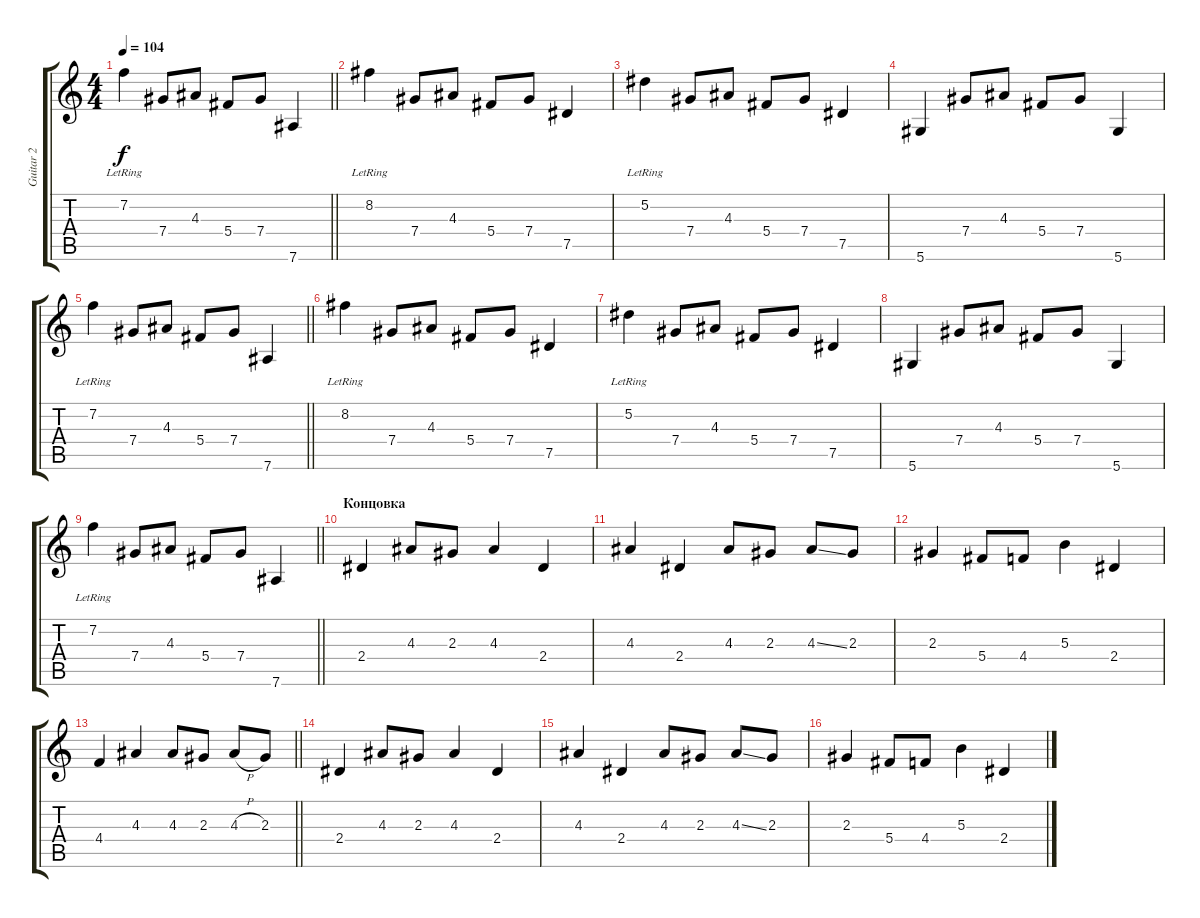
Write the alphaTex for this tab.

\track ("Guitar 2" "Guitar 2") {instrument electricguitarclean}
\staff {score tabs}
\tuning (Eb4 Bb3 Gb3 Db3 Ab2 Eb2) {hide}
\ts (4 4)
\tempo 104
\clef g2
\barLineRight lightlight
\ks c
7.2{lr}.4{dy f} 7.4.8 4.3.8 5.4.8 7.4.8 7.6.4 |
\section ("" "")
8.2{lr}.4 7.4.8 4.3.8 5.4.8 7.4.8 7.5.4 |
5.2{lr}.4 7.4.8 4.3.8 5.4.8 7.4.8 7.5.4 |
5.6.4 7.4.8 4.3.8 5.4.8 7.4.8 5.6.4 |
\barLineRight lightlight
7.2{lr}.4 7.4.8 4.3.8 5.4.8 7.4.8 7.6.4 |
\section ("" "")
8.2{lr}.4 7.4.8 4.3.8 5.4.8 7.4.8 7.5.4 |
5.2{lr}.4 7.4.8 4.3.8 5.4.8 7.4.8 7.5.4 |
5.6.4 7.4.8 4.3.8 5.4.8 7.4.8 5.6.4 |
\barLineRight lightlight
7.2{lr}.4 7.4.8 4.3.8 5.4.8 7.4.8 7.6.4 |
\section ("" "Концовка")
2.4.4 4.3.8 2.3.8 4.3.4 2.4.4 |
4.3.4 2.4.4 4.3.8 2.3.8 4.3{ss}.8 2.3.8 |
2.3.4 5.4.8 4.4.8 5.3.4 2.4.4 |
\barLineRight lightlight
4.4.4 4.3.4 4.3.8 2.3.8 4.3{h}.8 2.3.8 |
\section ("" "")
2.4.4 4.3.8 2.3.8 4.3.4 2.4.4 |
4.3.4 2.4.4 4.3.8 2.3.8 4.3{ss}.8 2.3.8 |
2.3.4 5.4.8 4.4.8 5.3.4 2.4.4
